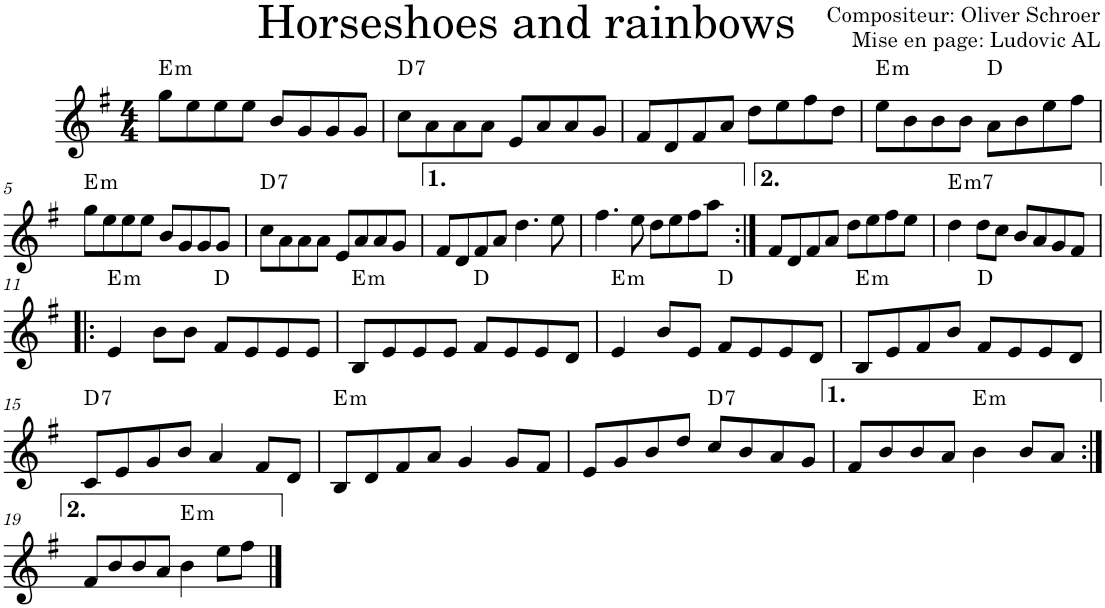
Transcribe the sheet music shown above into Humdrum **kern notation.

**kern	**harte
*part1	*part1
*staff1	*
*I"Violon	*
*I'Vln.	*
*clefG2	*
*k[f#]	*
*M4/4	*
=1	=1
!	!LO:H:kt=m
8gg\L	E:min
8ee\	.
8ee\	.
8ee\J	.
8b/L	.
8g/	.
8g/	.
8g/J	.
=2	=2
!	!LO:H:kt=7
8cc\L	D:7
8a\	.
8a\	.
8a\J	.
8e/L	.
8a/	.
8a/	.
8g/J	.
=3	=3
8f#/L	.
8d/	.
8f#/	.
8a/J	.
8dd\L	.
8ee\	.
8ff#\	.
8dd\J	.
=4	=4
!	!LO:H:kt=m
8ee\L	E:min
8b\	.
8b\	.
8b\J	.
8a\L	D:maj
8b\	.
8ee\	.
8ff#\J	.
!!LO:LB:g=z
=5	=5
!	!LO:H:kt=m
8gg\L	E:min
8ee\	.
8ee\	.
8ee\J	.
8b/L	.
8g/	.
8g/	.
8g/J	.
=6	=6
!	!LO:H:kt=7
8cc\L	D:7
8a\	.
8a\	.
8a\J	.
8e/L	.
8a/	.
8a/	.
8g/J	.
=7	=7
8f#/L	.
8d/	.
8f#/	.
8a/J	.
4.dd\	.
8ee\	.
=8	=8
4.ff#\	.
8ee\	.
8dd\L	.
8ee\	.
8ff#\	.
8aa\J	.
=9:|!	=9:|!
8f#/L	.
8d/	.
8f#/	.
8a/J	.
8dd\L	.
8ee\	.
8ff#\	.
8ee\J	.
=10	=10
!	!LO:H:kt=m7
4dd\	E:min7
8dd\L	.
8cc\J	.
8b/L	.
8a/	.
8g/	.
8f#/J	.
!!LO:LB:g=z
=11!|:	=11!|:
!	!LO:H:kt=m
4e/	E:min
8b\L	.
8b\J	.
8f#/L	D:maj
8e/	.
8e/	.
8e/J	.
=12	=12
!	!LO:H:kt=m
8B/L	E:min
8e/	.
8e/	.
8e/J	.
8f#/L	D:maj
8e/	.
8e/	.
8d/J	.
=13	=13
!	!LO:H:kt=m
4e/	E:min
8b/L	.
8e/J	.
8f#/L	D:maj
8e/	.
8e/	.
8d/J	.
=14	=14
!	!LO:H:kt=m
8B/L	E:min
8e/	.
8f#/	.
8b/J	.
8f#/L	D:maj
8e/	.
8e/	.
8d/J	.
!!LO:LB:g=z
=15	=15
!	!LO:H:kt=7
8c/L	D:7
8e/	.
8g/	.
8b/J	.
4a/	.
8f#/L	.
8d/J	.
=16	=16
!	!LO:H:kt=m
8B/L	E:min
8d/	.
8f#/	.
8a/J	.
4g/	.
8g/L	.
8f#/J	.
=17	=17
8e/L	.
8g/	.
8b/	.
8dd/J	.
!	!LO:H:kt=7
8cc/L	D:7
8b/	.
8a/	.
8g/J	.
=18	=18
8f#/L	.
8b/	.
8b/	.
8a/J	.
!	!LO:H:kt=m
4b\	E:min
8b/L	.
8a/J	.
!!LO:LB:g=z
=19:|!	=19:|!
8f#/L	.
8b/	.
8b/	.
8a/J	.
!	!LO:H:kt=m
4b\	E:min
8ee\L	.
8ff#\J	.
==	==
*-	*-
